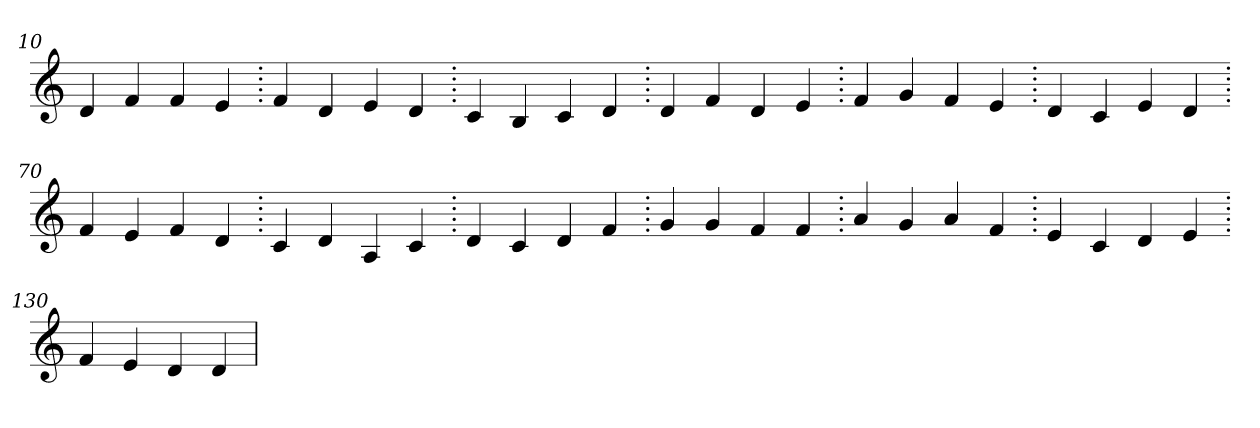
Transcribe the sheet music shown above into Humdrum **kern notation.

**kern
*part1
*staff1
*clefG2
=10.
4d
4f
4f
4e
=20.
4f
4d
4e
4d
=30.
4c
4B
4c
4d
=40.
4d
4f
4d
4e
=50.
4f
4g
4f
4e
=60.
4d
4c
4e
4d
=70.
4f
4e
4f
4d
=80.
4c
4d
4A
4c
=90.
4d
4c
4d
4f
=100.
4g
4g
4f
4f
=110.
4a
4g
4a
4f
=120.
4e
4c
4d
4e
=130.
4f
4e
4d
4d
=
*-
